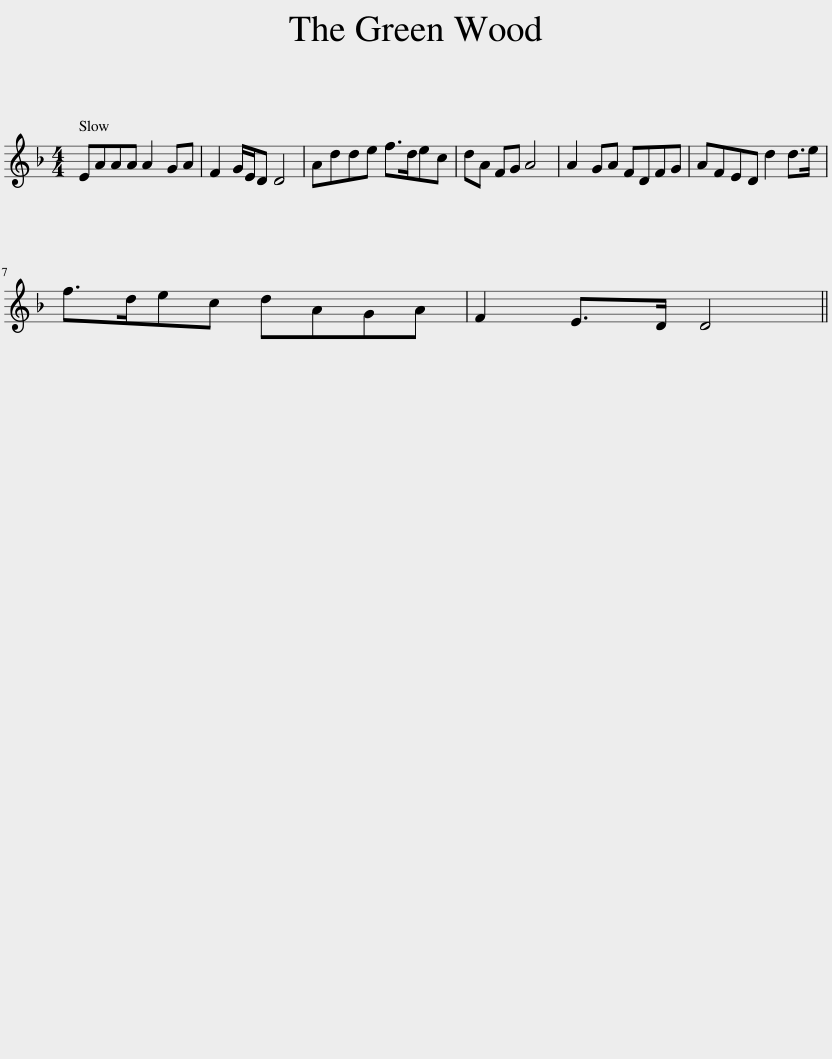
X:1
L:1/8
M:4/4
I:linebreak $
K:F
V:1 treble
V:1
 EAAA A2 GA | F2 G/E/D D4 | Adde f>dec | dA FG A4 | A2 GA FDFG | %5
 AFED d2 d>e |$ f>dec dAGA | F2 E>D D4 || %8
